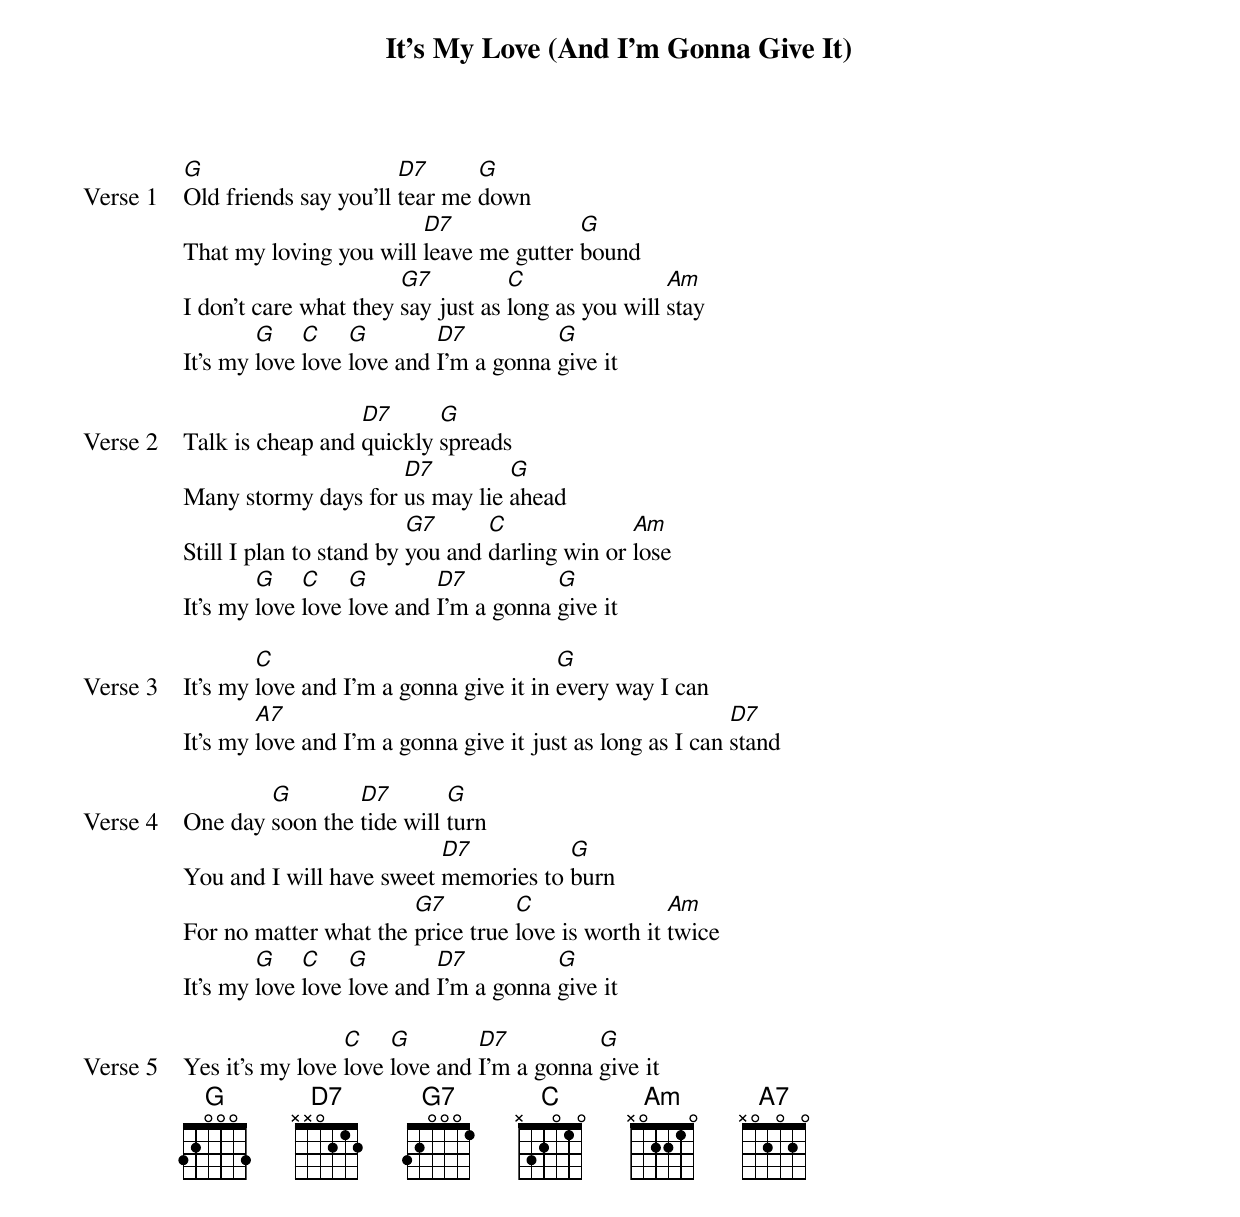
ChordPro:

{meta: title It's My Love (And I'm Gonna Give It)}
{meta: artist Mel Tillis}
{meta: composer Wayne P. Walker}
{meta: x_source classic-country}
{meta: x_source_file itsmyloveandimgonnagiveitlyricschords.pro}
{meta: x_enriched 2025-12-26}

{start_of_verse: Verse 1}
[G]Old friends say you'll [D7]tear me [G]down
That my loving you will [D7]leave me gutter [G]bound
I don't care what they [G7]say just as [C]long as you will [Am]stay
It's my [G]love [C]love [G]love and [D7]I'm a gonna [G]give it
{end_of_verse}

{start_of_verse: Verse 2}
Talk is cheap and [D7]quickly [G]spreads
Many stormy days for [D7]us may lie [G]ahead
Still I plan to stand by [G7]you and [C]darling win or [Am]lose
It's my [G]love [C]love [G]love and [D7]I'm a gonna [G]give it
{end_of_verse}

{start_of_verse: Verse 3}
It's my [C]love and I'm a gonna give it in [G]every way I can
It's my [A7]love and I'm a gonna give it just as long as I can [D7]stand
{end_of_verse}

{start_of_verse: Verse 4}
One day [G]soon the [D7]tide will [G]turn
You and I will have sweet [D7]memories to [G]burn
For no matter what the [G7]price true [C]love is worth it [Am]twice
It's my [G]love [C]love [G]love and [D7]I'm a gonna [G]give it
{end_of_verse}

{start_of_verse: Verse 5}
Yes it's my love [C]love [G]love and [D7]I'm a gonna [G]give it
{end_of_verse}
